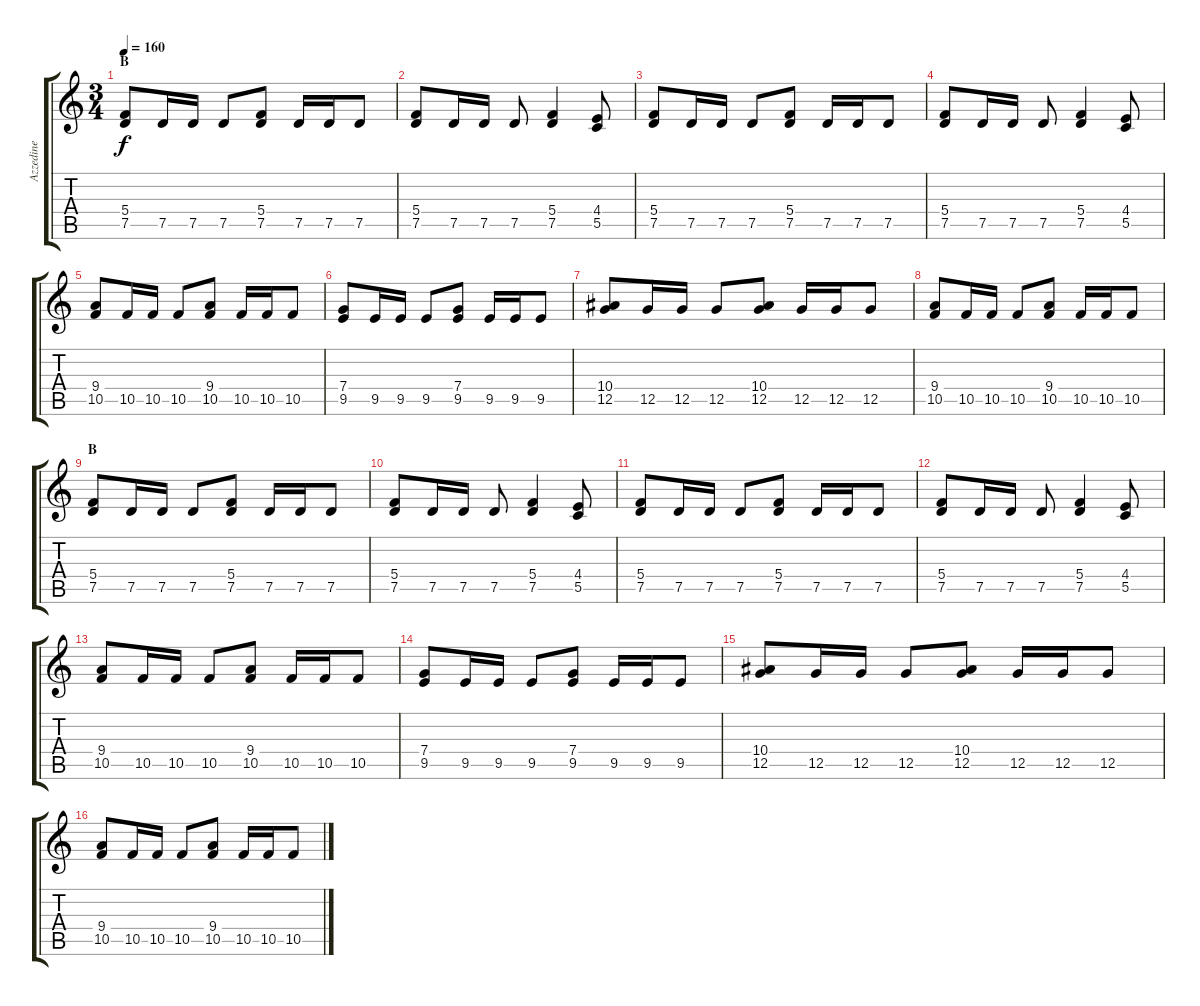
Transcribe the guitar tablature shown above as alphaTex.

\track ("Azzedine" "Azzedine") {instrument distortionguitar}
\staff {score tabs}
\tuning (D4 A3 F3 C3 G2 D2) {hide}
\ts (3 4)
\section ("" "B")
\tempo 160
\clef g2
\ks c
(5.4 7.5).8{dy f} 7.5.16 7.5.16 7.5.8 (5.4 7.5).8 7.5.16 7.5.16 7.5.8 |
(5.4 7.5).8 7.5.16 7.5.16 7.5.8 (5.4 7.5).4 (4.4 5.5).8 |
(5.4 7.5).8 7.5.16 7.5.16 7.5.8 (5.4 7.5).8 7.5.16 7.5.16 7.5.8 |
(5.4 7.5).8 7.5.16 7.5.16 7.5.8 (5.4 7.5).4 (4.4 5.5).8 |
(9.4 10.5).8 10.5.16 10.5.16 10.5.8 (9.4 10.5).8 10.5.16 10.5.16 10.5.8 |
(7.4 9.5).8 9.5.16 9.5.16 9.5.8 (7.4 9.5).8 9.5.16 9.5.16 9.5.8 |
(10.4 12.5).8 12.5.16 12.5.16 12.5.8 (10.4 12.5).8 12.5.16 12.5.16 12.5.8 |
(9.4 10.5).8 10.5.16 10.5.16 10.5.8 (9.4 10.5).8 10.5.16 10.5.16 10.5.8 |
\section ("" "B")
(5.4 7.5).8 7.5.16 7.5.16 7.5.8 (5.4 7.5).8 7.5.16 7.5.16 7.5.8 |
(5.4 7.5).8 7.5.16 7.5.16 7.5.8 (5.4 7.5).4 (4.4 5.5).8 |
(5.4 7.5).8 7.5.16 7.5.16 7.5.8 (5.4 7.5).8 7.5.16 7.5.16 7.5.8 |
(5.4 7.5).8 7.5.16 7.5.16 7.5.8 (5.4 7.5).4 (4.4 5.5).8 |
(9.4 10.5).8 10.5.16 10.5.16 10.5.8 (9.4 10.5).8 10.5.16 10.5.16 10.5.8 |
(7.4 9.5).8 9.5.16 9.5.16 9.5.8 (7.4 9.5).8 9.5.16 9.5.16 9.5.8 |
(10.4 12.5).8 12.5.16 12.5.16 12.5.8 (10.4 12.5).8 12.5.16 12.5.16 12.5.8 |
(9.4 10.5).8 10.5.16 10.5.16 10.5.8 (9.4 10.5).8 10.5.16 10.5.16 10.5.8
